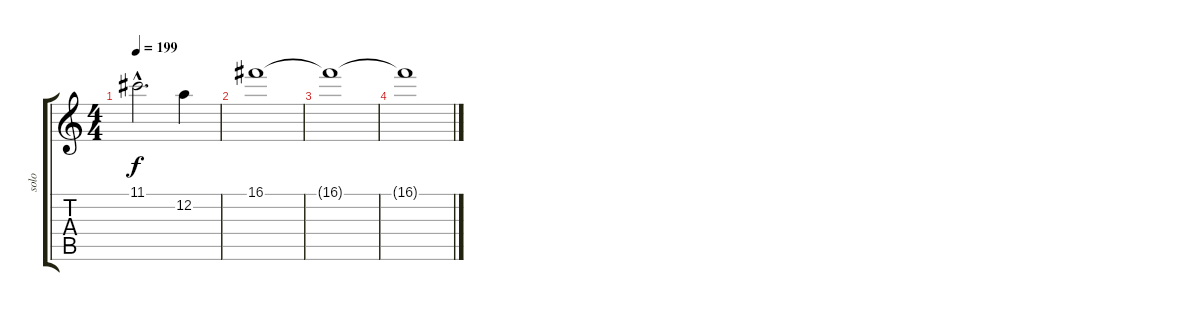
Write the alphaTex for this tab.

\track ("solo" "solo") {instrument distortionguitar}
\staff {score tabs}
\tuning (D4 A3 F3 C3 G2 D2) {hide}
\ts (4 4)
\tempo 199
\clef g2
\ks c
11.1{hac}.2{d dy f} 12.2.4 |
16.1.1 |
16.1{t}.1 |
16.1{t}.1
